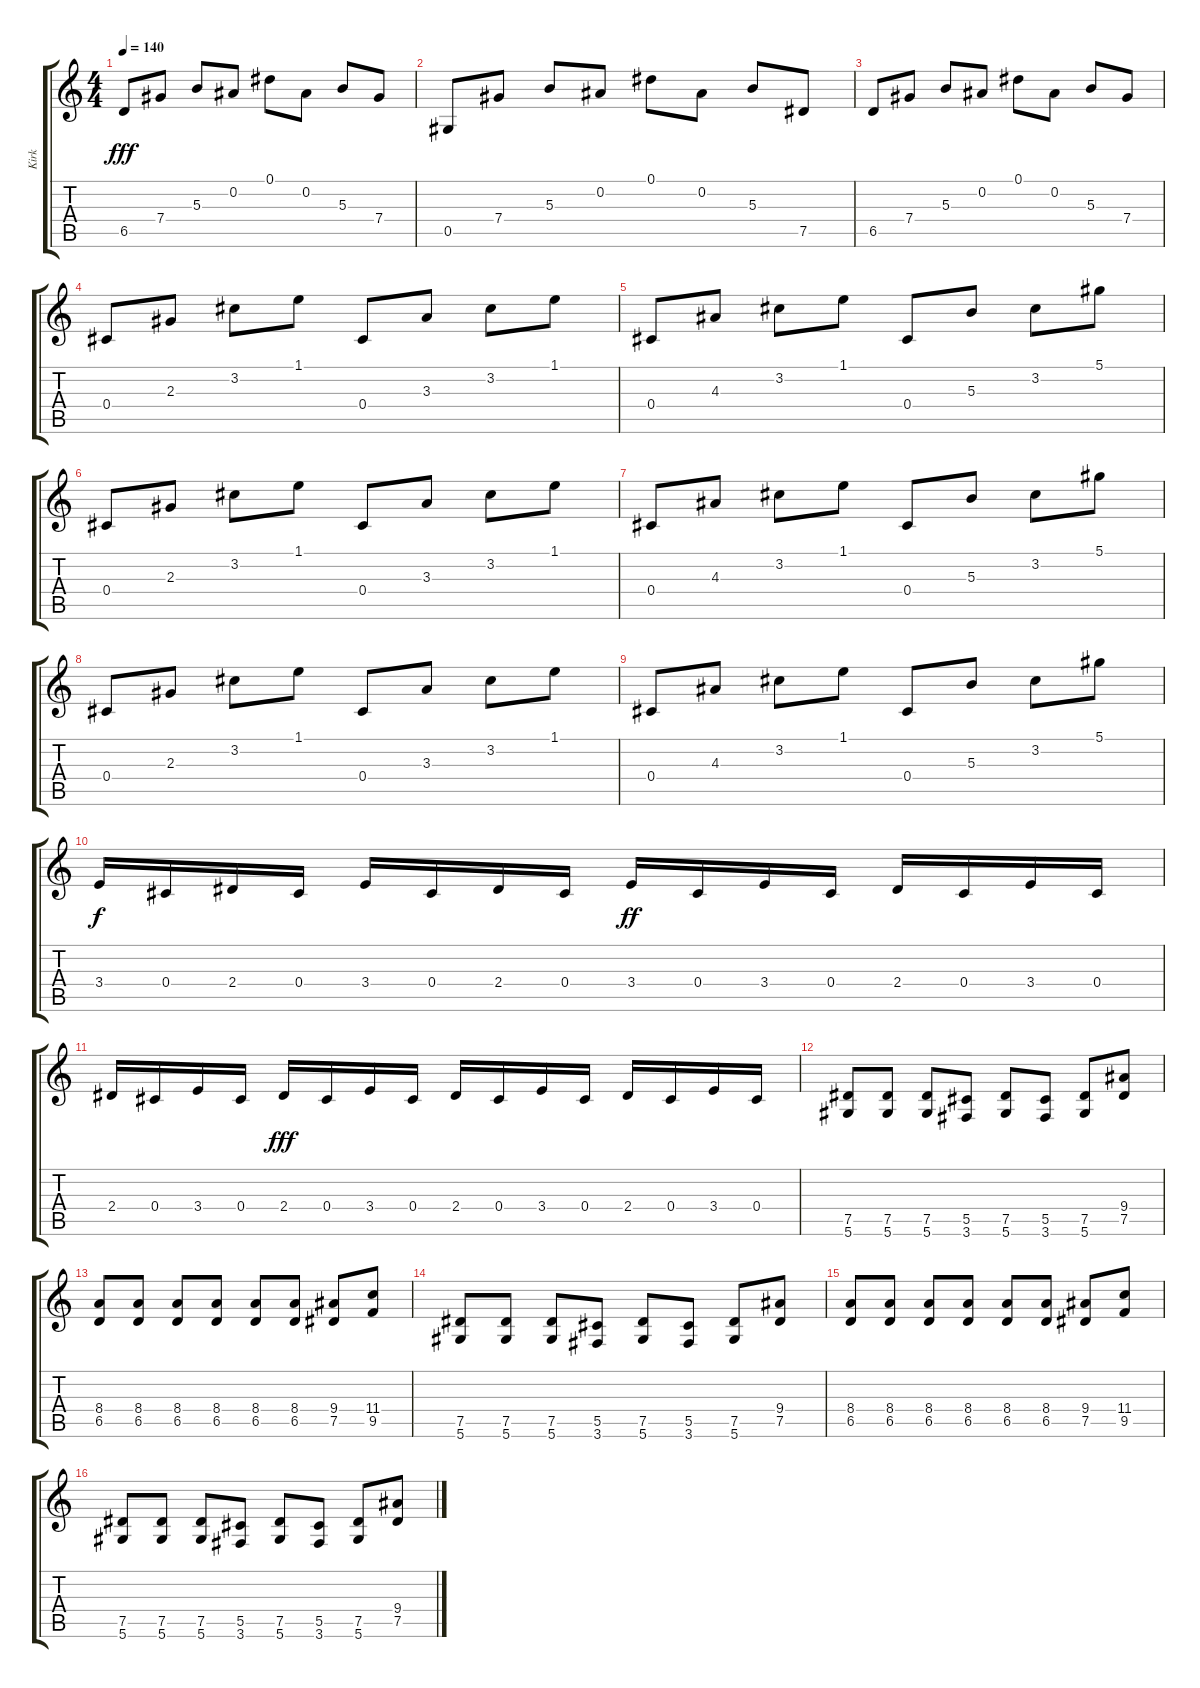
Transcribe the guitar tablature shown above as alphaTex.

\track ("Kirk" "Kirk") {instrument overdrivenguitar}
\staff {score tabs}
\tuning (Eb4 Bb3 Gb3 Db3 Ab2 Eb2) {hide}
\ts (4 4)
\tempo 140
\clef g2
\ks c
6.5.8{dy fff} 7.4.8 5.3.8 0.2.8 0.1.8 0.2.8 5.3.8 7.4.8 |
0.5.8 7.4.8 5.3.8 0.2.8 0.1.8 0.2.8 5.3.8 7.5.8 |
6.5.8 7.4.8 5.3.8 0.2.8 0.1.8 0.2.8 5.3.8 7.4.8 |
0.4.8 2.3.8 3.2.8 1.1.8 0.4.8 3.3.8 3.2.8 1.1.8 |
0.4.8 4.3.8 3.2.8 1.1.8 0.4.8 5.3.8 3.2.8 5.1.8 |
0.4.8 2.3.8 3.2.8 1.1.8 0.4.8 3.3.8 3.2.8 1.1.8 |
0.4.8 4.3.8 3.2.8 1.1.8 0.4.8 5.3.8 3.2.8 5.1.8 |
0.4.8 2.3.8 3.2.8 1.1.8 0.4.8 3.3.8 3.2.8 1.1.8 |
0.4.8 4.3.8 3.2.8 1.1.8 0.4.8 5.3.8 3.2.8 5.1.8 |
3.4.16{dy f} 0.4.16 2.4.16 0.4.16 3.4.16 0.4.16 2.4.16 0.4.16 3.4.16{dy ff} 0.4.16 3.4.16 0.4.16 2.4.16 0.4.16 3.4.16 0.4.16 |
2.4.16 0.4.16 3.4.16 0.4.16 2.4.16{dy fff} 0.4.16 3.4.16 0.4.16 2.4.16 0.4.16 3.4.16 0.4.16 2.4.16 0.4.16 3.4.16 0.4.16 |
(7.5 5.6).8 (7.5 5.6).8 (7.5 5.6).8 (5.5 3.6).8 (7.5 5.6).8 (5.5 3.6).8 (7.5 5.6).8 (9.4 7.5).8 |
(8.4 6.5).8 (8.4 6.5).8 (8.4 6.5).8 (8.4 6.5).8 (8.4 6.5).8 (8.4 6.5).8 (9.4 7.5).8 (11.4 9.5).8 |
(7.5 5.6).8 (7.5 5.6).8 (7.5 5.6).8 (5.5 3.6).8 (7.5 5.6).8 (5.5 3.6).8 (7.5 5.6).8 (9.4 7.5).8 |
(8.4 6.5).8 (8.4 6.5).8 (8.4 6.5).8 (8.4 6.5).8 (8.4 6.5).8 (8.4 6.5).8 (9.4 7.5).8 (11.4 9.5).8 |
(7.5 5.6).8 (7.5 5.6).8 (7.5 5.6).8 (5.5 3.6).8 (7.5 5.6).8 (5.5 3.6).8 (7.5 5.6).8 (9.4 7.5).8
